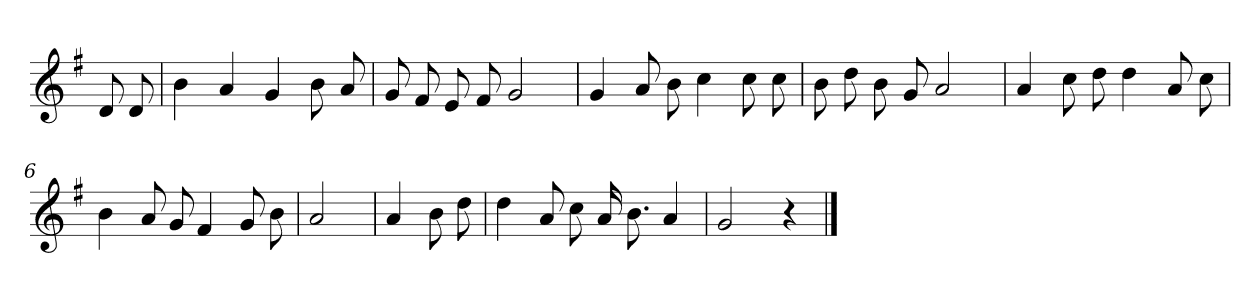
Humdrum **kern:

**kern
*part1
*staff1
*clefG2
*k[f#]
*G:
=
8d
8d
=1
4b
4a
4g
8b
8a
=2
8g
8f#
8e
8f#
2g
=3
4g
8a
8b
4cc
8cc
8cc
=4
8b
8dd
8b
8g
2a
=5
4a
8cc
8dd
4dd
8a
8cc
=6
4b
8a
8g
4f#
8g
8b
=7
2a
=8
4a
8b
8dd
=9
4dd
8a
8cc
16a
8.b
4a
=10
2g
4r
==
*-
